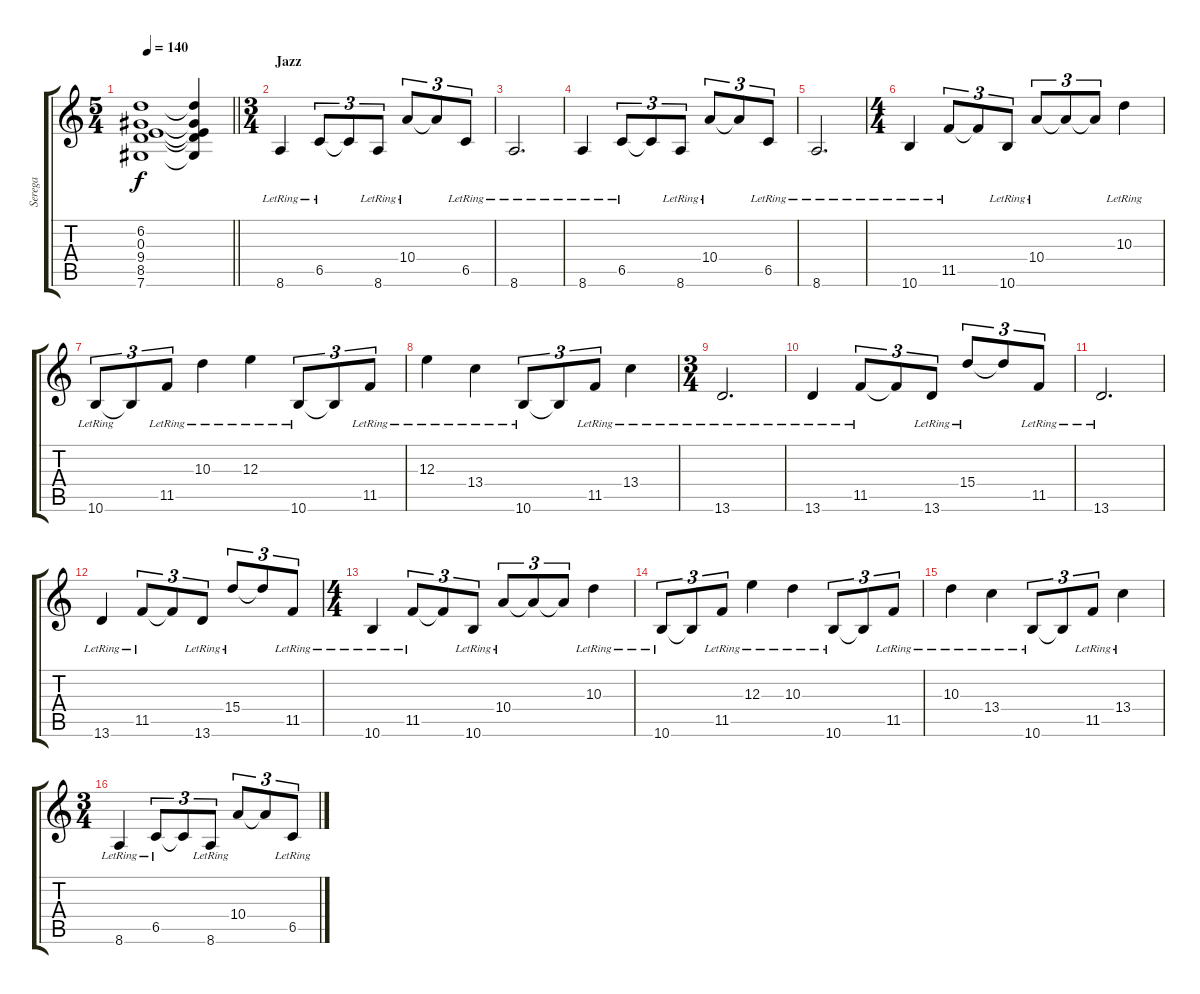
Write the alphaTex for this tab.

\track ("Serega" "Serega") {instrument distortionguitar}
\staff {score tabs}
\tuning (Db4 Ab3 E3 B2 Gb2 Db2) {hide}
\ts (5 4)
\tempo 140
\clef g2
\barLineRight lightlight
\ks c
(6.2{t} 0.3{t} 9.4{t} 8.5{t} 7.6{t}).1{dy f} (6.2{t} 0.3{t} 9.4{t} 8.5{t} 7.6{t}).4 |
\ts (3 4)
\section ("" "Jazz")
8.6{lr}.4{balance 16} 6.5{lr}.8{tu (3 2)} 6.5{t}.8{tu (3 2)} 8.6{lr}.8{tu (3 2)} 10.4{lr}.8{tu (3 2)} 10.4{t}.8{tu (3 2)} 6.5{lr}.8{tu (3 2)} |
8.6{lr}.2{d} |
8.6{lr}.4 6.5{lr}.8{tu (3 2)} 6.5{t}.8{tu (3 2)} 8.6{lr}.8{tu (3 2)} 10.4{lr}.8{tu (3 2)} 10.4{t}.8{tu (3 2)} 6.5{lr}.8{tu (3 2)} |
8.6{lr}.2{d} |
\ts (4 4)
10.6{lr}.4 11.5{lr}.8{tu (3 2)} 11.5{t}.8{tu (3 2)} 10.6{lr}.8{tu (3 2)} 10.4{lr}.8{tu (3 2)} 10.4{t}.8{tu (3 2)} 10.4{t}.8{tu (3 2)} 10.3{lr}.4 |
10.6{lr}.8{tu (3 2)} 10.6{t}.8{tu (3 2)} 11.5{lr}.8{tu (3 2)} 10.3{lr}.4 12.3{lr}.4 10.6{lr}.8{tu (3 2)} 10.6{t}.8{tu (3 2)} 11.5{lr}.8{tu (3 2)} |
12.3{lr}.4 13.4{lr}.4 10.6{lr}.8{tu (3 2)} 10.6{t}.8{tu (3 2)} 11.5{lr}.8{tu (3 2)} 13.4{lr}.4 |
\ts (3 4)
13.6{lr}.2{d} |
13.6{lr}.4 11.5{lr}.8{tu (3 2)} 11.5{t}.8{tu (3 2)} 13.6{lr}.8{tu (3 2)} 15.4{lr}.8{tu (3 2)} 15.4{t}.8{tu (3 2)} 11.5{lr}.8{tu (3 2)} |
13.6{lr}.2{d} |
13.6{lr}.4 11.5{lr}.8{tu (3 2)} 11.5{t}.8{tu (3 2)} 13.6{lr}.8{tu (3 2)} 15.4{lr}.8{tu (3 2)} 15.4{t}.8{tu (3 2)} 11.5{lr}.8{tu (3 2)} |
\ts (4 4)
10.6{lr}.4 11.5{lr}.8{tu (3 2)} 11.5{t}.8{tu (3 2)} 10.6{lr}.8{tu (3 2)} 10.4{lr}.8{tu (3 2)} 10.4{t}.8{tu (3 2)} 10.4{t}.8{tu (3 2)} 10.3{lr}.4 |
10.6{lr}.8{tu (3 2)} 10.6{t}.8{tu (3 2)} 11.5{lr}.8{tu (3 2)} 12.3{lr}.4 10.3{lr}.4 10.6{lr}.8{tu (3 2)} 10.6{t}.8{tu (3 2)} 11.5{lr}.8{tu (3 2)} |
10.3{lr}.4 13.4{lr}.4 10.6{lr}.8{tu (3 2)} 10.6{t}.8{tu (3 2)} 11.5{lr}.8{tu (3 2)} 13.4{lr}.4 |
\ts (3 4)
8.6{lr}.4 6.5{lr}.8{tu (3 2)} 6.5{t}.8{tu (3 2)} 8.6{lr}.8{tu (3 2)} 10.4{lr}.8{tu (3 2)} 10.4{t}.8{tu (3 2)} 6.5{lr}.8{tu (3 2)}
